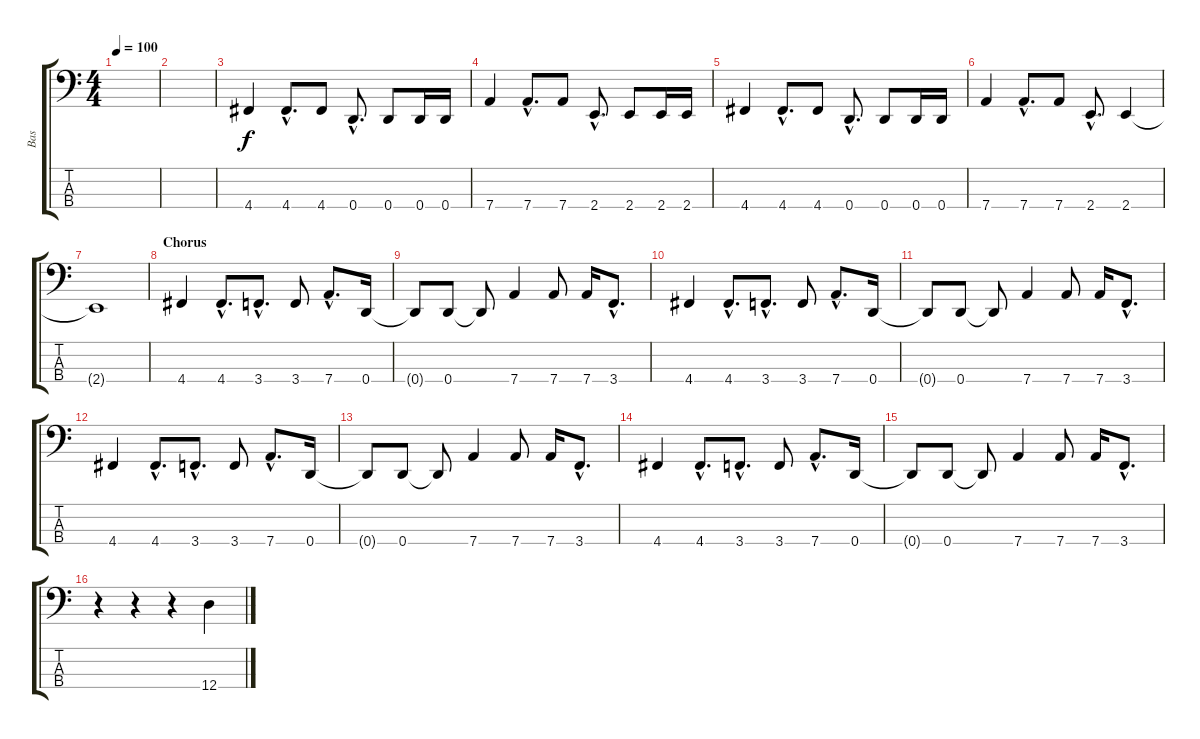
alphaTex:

\track ("Bas" "Bas") {instrument electricbasspick}
\staff {score tabs}
\tuning (G2 D2 A1 D1) {hide}
\ts (4 4)
\tempo 100
\clef f4
\ks c
|
|
4.4.4 4.4{hac}.8{d} 4.4.8 0.4{hac}.8{d} 0.4.8 0.4.16 0.4.16 |
7.4.4 7.4{hac}.8{d} 7.4.8 2.4{hac}.8{d} 2.4.8 2.4.16 2.4.16 |
4.4.4 4.4{hac}.8{d} 4.4.8 0.4{hac}.8{d} 0.4.8 0.4.16 0.4.16 |
7.4.4 7.4{hac}.8{d} 7.4.8 2.4{hac}.8{d} 2.4.4 |
2.4{t}.1 |
\section ("" "Chorus")
4.4.4 4.4{hac}.8{d} 3.4{hac}.8{d} 3.4.8 7.4{hac}.8{d} 0.4.16 |
0.4{t}.8 0.4.8 0.4{t}.8 7.4.4 7.4.8 7.4.16 3.4{hac}.8{d} |
4.4.4 4.4{hac}.8{d} 3.4{hac}.8{d} 3.4.8 7.4{hac}.8{d} 0.4.16 |
0.4{t}.8 0.4.8 0.4{t}.8 7.4.4 7.4.8 7.4.16 3.4{hac}.8{d} |
4.4.4 4.4{hac}.8{d} 3.4{hac}.8{d} 3.4.8 7.4{hac}.8{d} 0.4.16 |
0.4{t}.8 0.4.8 0.4{t}.8 7.4.4 7.4.8 7.4.16 3.4{hac}.8{d} |
4.4.4 4.4{hac}.8{d} 3.4{hac}.8{d} 3.4.8 7.4{hac}.8{d} 0.4.16 |
0.4{t}.8 0.4.8 0.4{t}.8 7.4.4 7.4.8 7.4.16 3.4{hac}.8{d} |
r.4 r.4 r.4 12.4{ss}.4
